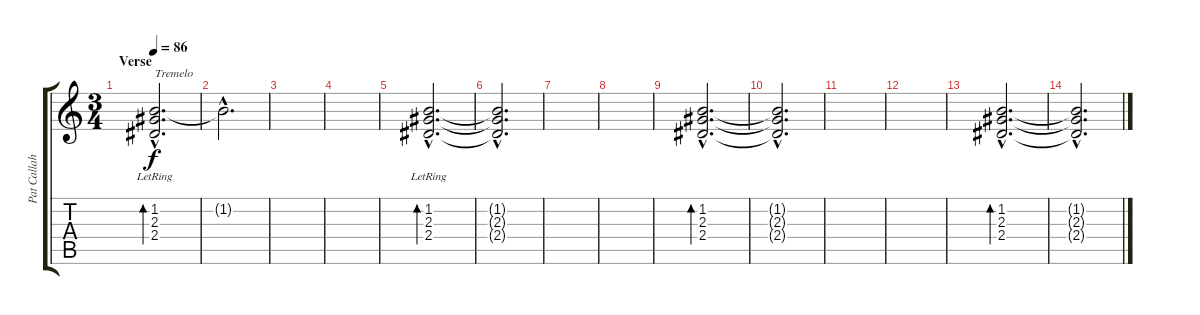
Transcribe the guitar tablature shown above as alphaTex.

\track ("Pat Callahan" "Pat Callah") {instrument distortionguitar}
\staff {score tabs}
\tuning (Eb4 Bb3 Gb3 Db3 Ab2 Db2) {hide}
\ts (3 4)
\section ("" "Verse")
\tempo 86
\clef g2
\ks c
(1.2{hac} 2.3{hac lr} 2.4{hac lr}).2{d bd 240 txt "Tremelo" dy f volume 8 instrument electricguitarclean} |
1.2{hac t}.2{d} |
|
|
(1.2{hac} 2.3{hac lr} 2.4{hac lr}).2{d bd 240} |
(1.2{hac t} 2.3{hac t} 2.4{hac t}).2{d} |
|
|
(1.2{hac} 2.3{hac} 2.4{hac}).2{d bd 240} |
(1.2{hac t} 2.3{hac t} 2.4{hac t}).2{d} |
|
|
(1.2{hac} 2.3{hac} 2.4{hac}).2{d bd 240} |
(1.2{hac t} 2.3{hac t} 2.4{hac t}).2{d}
